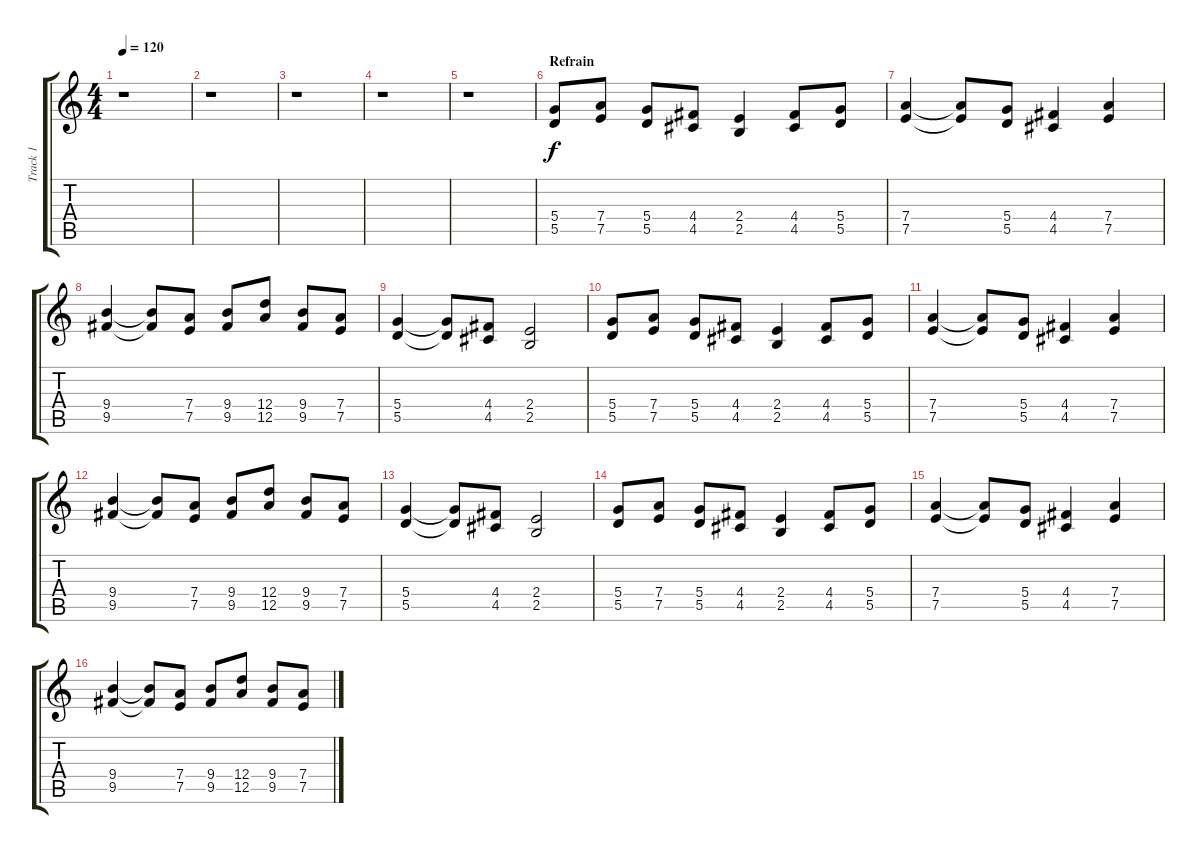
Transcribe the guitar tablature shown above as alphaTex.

\track ("Track 1" "Track 1") {instrument overdrivenguitar}
\staff {score tabs}
\tuning (E4 B3 G3 D3 A2 E2) {hide}
\ts (4 4)
\tempo 120
\clef g2
\ks c
r.1{dy f} |
r.1 |
r.1 |
r.1 |
r.1 |
\section ("" "Refrain")
(5.4 5.5).8 (7.4 7.5).8 (5.4 5.5).8 (4.4 4.5).8 (2.4 2.5).4 (4.4 4.5).8 (5.4 5.5).8 |
(7.4 7.5).4 (7.4{t} 7.5{t}).8 (5.4 5.5).8 (4.4 4.5).4 (7.4 7.5).4 |
(9.4 9.5).4 (9.4{t} 9.5{t}).8 (7.4 7.5).8 (9.4 9.5).8 (12.4 12.5).8 (9.4 9.5).8 (7.4 7.5).8 |
(5.4 5.5).4 (5.4{t} 5.5{t}).8 (4.4 4.5).8 (2.4 2.5).2 |
(5.4 5.5).8 (7.4 7.5).8 (5.4 5.5).8 (4.4 4.5).8 (2.4 2.5).4 (4.4 4.5).8 (5.4 5.5).8 |
(7.4 7.5).4 (7.4{t} 7.5{t}).8 (5.4 5.5).8 (4.4 4.5).4 (7.4 7.5).4 |
(9.4 9.5).4 (9.4{t} 9.5{t}).8 (7.4 7.5).8 (9.4 9.5).8 (12.4 12.5).8 (9.4 9.5).8 (7.4 7.5).8 |
(5.4 5.5).4 (5.4{t} 5.5{t}).8 (4.4 4.5).8 (2.4 2.5).2 |
(5.4 5.5).8 (7.4 7.5).8 (5.4 5.5).8 (4.4 4.5).8 (2.4 2.5).4 (4.4 4.5).8 (5.4 5.5).8 |
(7.4 7.5).4 (7.4{t} 7.5{t}).8 (5.4 5.5).8 (4.4 4.5).4 (7.4 7.5).4 |
(9.4 9.5).4 (9.4{t} 9.5{t}).8 (7.4 7.5).8 (9.4 9.5).8 (12.4 12.5).8 (9.4 9.5).8 (7.4 7.5).8
